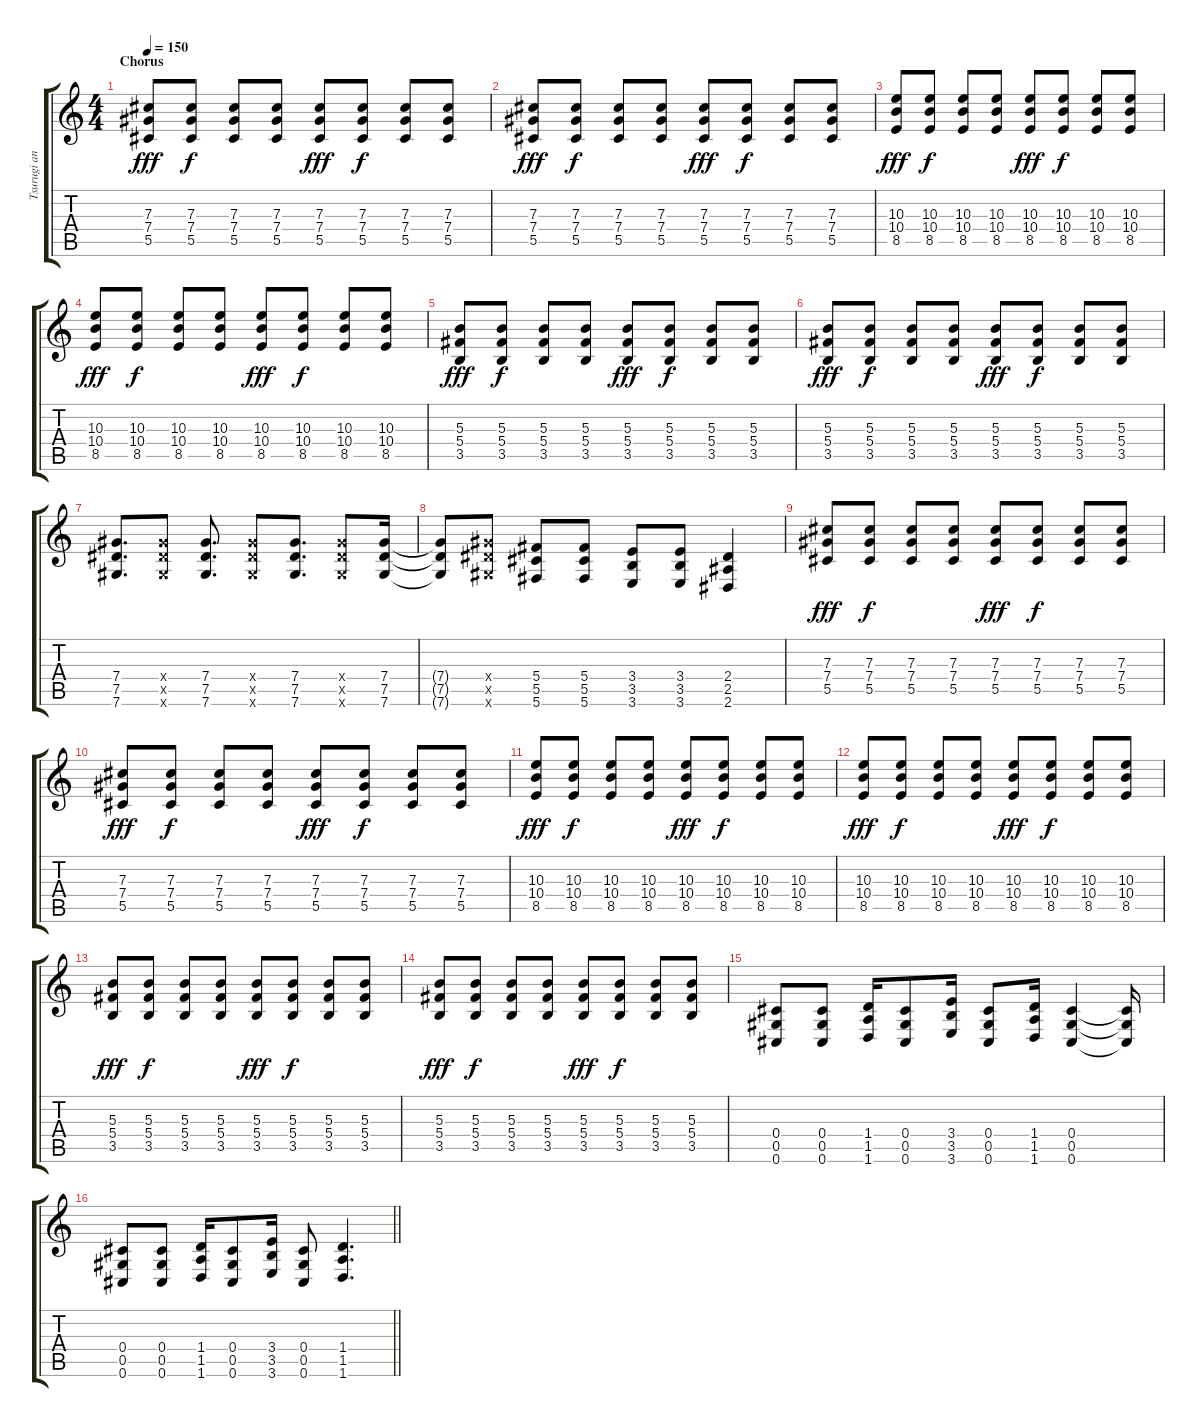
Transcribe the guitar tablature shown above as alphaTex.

\track ("Tsurugi and Mizuki Combined" "Tsurugi an") {instrument distortionguitar}
\staff {score tabs}
\tuning (Eb4 Bb3 Gb3 Db3 Ab2 Db2) {hide}
\ts (4 4)
\section ("" "Chorus")
\tempo 150
\clef g2
\ks c
(7.3 7.4 5.5).8{dy fff} (7.3 7.4 5.5).8{dy f} (7.3 7.4 5.5).8 (7.3 7.4 5.5).8 (7.3 7.4 5.5).8{dy fff} (7.3 7.4 5.5).8{dy f} (7.3 7.4 5.5).8 (7.3 7.4 5.5).8 |
(7.3 7.4 5.5).8{dy fff} (7.3 7.4 5.5).8{dy f} (7.3 7.4 5.5).8 (7.3 7.4 5.5).8 (7.3 7.4 5.5).8{dy fff} (7.3 7.4 5.5).8{dy f} (7.3 7.4 5.5).8 (7.3 7.4 5.5).8 |
(10.3 10.4 8.5).8{dy fff} (10.3 10.4 8.5).8{dy f} (10.3 10.4 8.5).8 (10.3 10.4 8.5).8 (10.3 10.4 8.5).8{dy fff} (10.3 10.4 8.5).8{dy f} (10.3 10.4 8.5).8 (10.3 10.4 8.5).8 |
(10.3 10.4 8.5).8{dy fff} (10.3 10.4 8.5).8{dy f} (10.3 10.4 8.5).8 (10.3 10.4 8.5).8 (10.3 10.4 8.5).8{dy fff} (10.3 10.4 8.5).8{dy f} (10.3 10.4 8.5).8 (10.3 10.4 8.5).8 |
(5.3 5.4 3.5).8{dy fff} (5.3 5.4 3.5).8{dy f} (5.3 5.4 3.5).8 (5.3 5.4 3.5).8 (5.3 5.4 3.5).8{dy fff} (5.3 5.4 3.5).8{dy f} (5.3 5.4 3.5).8 (5.3 5.4 3.5).8 |
(5.3 5.4 3.5).8{dy fff} (5.3 5.4 3.5).8{dy f} (5.3 5.4 3.5).8 (5.3 5.4 3.5).8 (5.3 5.4 3.5).8{dy fff} (5.3 5.4 3.5).8{dy f} (5.3 5.4 3.5).8 (5.3 5.4 3.5).8 |
(7.4 7.5 7.6).8{d} (7.4{x} 7.5{x} 7.6{x}).8 (7.4 7.5 7.6).8{d} (7.4{x} 7.5{x} 7.6{x}).8 (7.4 7.5 7.6).8{d} (7.4{x} 7.5{x} 7.6{x}).8 (7.4 7.5 7.6).16 |
(7.4{t} 7.5{t} 7.6{t}).8 (7.4{x} 7.5{x} 7.6{x}).8 (5.4 5.5 5.6).8 (5.4 5.5 5.6).8 (3.4 3.5 3.6).8 (3.4 3.5 3.6).8 (2.4 2.5 2.6).4 |
(7.3 7.4 5.5).8{dy fff} (7.3 7.4 5.5).8{dy f} (7.3 7.4 5.5).8 (7.3 7.4 5.5).8 (7.3 7.4 5.5).8{dy fff} (7.3 7.4 5.5).8{dy f} (7.3 7.4 5.5).8 (7.3 7.4 5.5).8 |
(7.3 7.4 5.5).8{dy fff} (7.3 7.4 5.5).8{dy f} (7.3 7.4 5.5).8 (7.3 7.4 5.5).8 (7.3 7.4 5.5).8{dy fff} (7.3 7.4 5.5).8{dy f} (7.3 7.4 5.5).8 (7.3 7.4 5.5).8 |
(10.3 10.4 8.5).8{dy fff} (10.3 10.4 8.5).8{dy f} (10.3 10.4 8.5).8 (10.3 10.4 8.5).8 (10.3 10.4 8.5).8{dy fff} (10.3 10.4 8.5).8{dy f} (10.3 10.4 8.5).8 (10.3 10.4 8.5).8 |
(10.3 10.4 8.5).8{dy fff} (10.3 10.4 8.5).8{dy f} (10.3 10.4 8.5).8 (10.3 10.4 8.5).8 (10.3 10.4 8.5).8{dy fff} (10.3 10.4 8.5).8{dy f} (10.3 10.4 8.5).8 (10.3 10.4 8.5).8 |
(5.3 5.4 3.5).8{dy fff} (5.3 5.4 3.5).8{dy f} (5.3 5.4 3.5).8 (5.3 5.4 3.5).8 (5.3 5.4 3.5).8{dy fff} (5.3 5.4 3.5).8{dy f} (5.3 5.4 3.5).8 (5.3 5.4 3.5).8 |
(5.3 5.4 3.5).8{dy fff} (5.3 5.4 3.5).8{dy f} (5.3 5.4 3.5).8 (5.3 5.4 3.5).8 (5.3 5.4 3.5).8{dy fff} (5.3 5.4 3.5).8{dy f} (5.3 5.4 3.5).8 (5.3 5.4 3.5).8 |
(0.4 0.5 0.6).8 (0.4 0.5 0.6).8 (1.4 1.5 1.6).16 (0.4 0.5 0.6).8 (3.4 3.5 3.6).16 (0.4 0.5 0.6).8 (1.4 1.5 1.6).16 (0.4 0.5 0.6).4 (0.4{t} 0.5{t} 0.6{t}).16 |
\barLineRight lightlight
(0.4 0.5 0.6).8 (0.4 0.5 0.6).8 (1.4 1.5 1.6).16 (0.4 0.5 0.6).8 (3.4 3.5 3.6).16 (0.4 0.5 0.6).8 (1.4 1.5 1.6).4{d}
